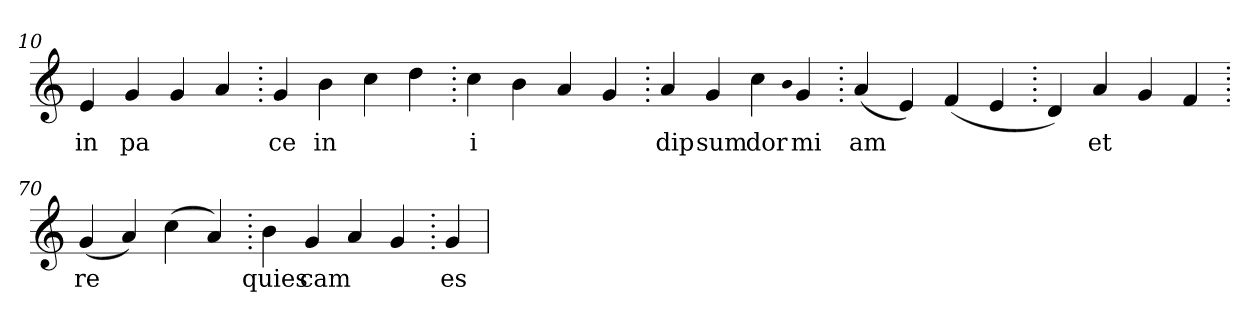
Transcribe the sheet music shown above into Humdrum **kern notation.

**kern	**text
*part1	*part1
*staff1	*staff1
*clefG2	*
=10.	=10.
4e	in
4g	pa
4g	.
4a	.
=20.	=20.
4g	ce
4b	in
4cc	.
4dd	.
=30.	=30.
4cc	i
4b	.
4a	.
4g	.
=40.	=40.
4a	dip
4g	sum
4cc	dor
qqb	.
4g	mi
=50.	=50.
(>4a	am
4e)	.
(>4f	.
4e	.
=60.	=60.
4d)	.
4a	et
4g	.
4f	.
=70.	=70.
(>4g	re
4a)	.
(>4cc	.
4a)	.
=80.	=80.
4b	quies
4g	cam
4a	.
4g	.
=90.	=90.
4g	es
=	=
*-	*-
